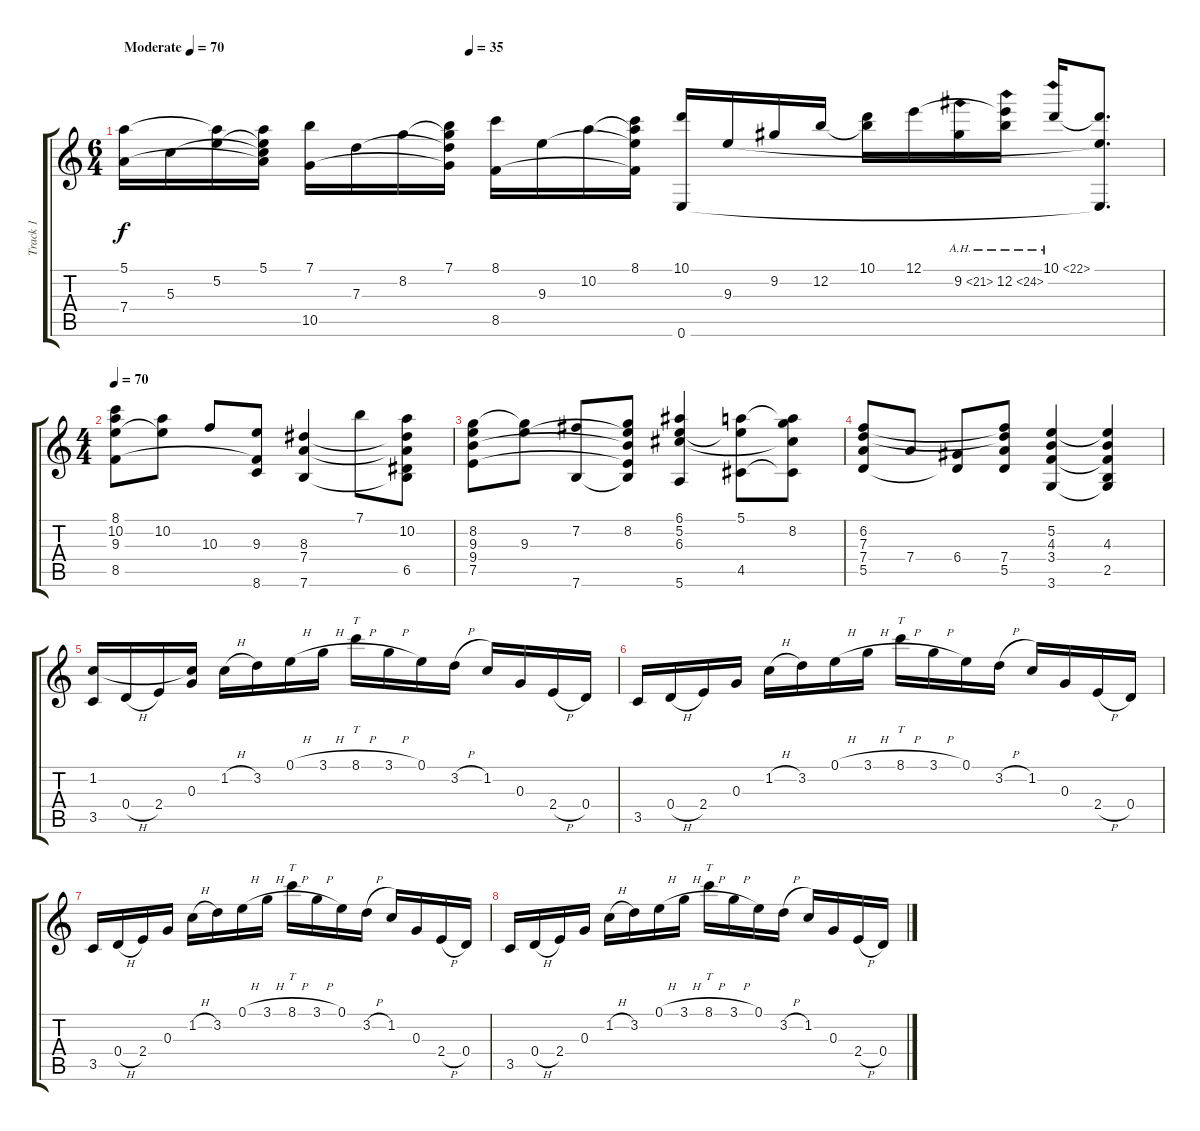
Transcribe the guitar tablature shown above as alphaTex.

\track ("Track 1" "Track 1") {instrument acousticguitarsteel}
\staff {score tabs}
\tuning (E4 B3 G3 D3 A2 E2) {hide}
\ts (6 4)
\tempo (70 "Moderate")
\tempo (35 0.3333333333333333)
\tempo (70 "Moderate")
\clef g2
\ks c
(5.1 7.4).16{dy f instrument acousticguitarsteel} 5.3.16 (5.1{t} 5.2).16 (5.1 5.2{t} 5.3{t} 7.4{t}).16 (7.1 10.5).16 7.3.16 8.2.16 (7.1 8.2{t} 7.3{t} 10.5{t}).16 (8.1 8.5).16 9.3.16 10.2.16 (8.1 10.2{t} 9.3{t} 8.5{t}).16 (10.1 0.6).16 9.3.16 9.2.16 12.2.16 (10.1 12.2{t}).16 12.1.16 9.2{ah 12}.16 (12.1{t} 12.2{ah 12}).16 10.1{ah 12}.16 (10.1{t} 9.3{t} 0.6{t}).8{d} |
\ts (4 4)
\tempo 70
(8.1 10.2 9.3 8.5).8 (10.2 9.3{t}).8 10.3.8 (9.3 8.5{t} 8.6).8 (8.3 7.4 7.6).4 7.1.8 (10.2 8.3{t} 7.4{t} 6.5 7.6{t}).8 |
(8.2 9.3 9.4 7.5).8 (8.2{t} 9.3).8 (7.2 7.6).8 (8.2 9.3{t} 9.4{t} 7.5{t} 7.6{t}).8 (6.1 5.2 6.3 5.6).4 (5.1 5.2{t} 4.5).8 (5.1{t} 8.2 6.3{t} 4.5{t}).8 |
(6.2 7.3 7.4 5.5).8 7.4.8 (6.4 5.5{t}).8 (6.2{t} 7.3{t} 7.4 5.5).8 (5.2 4.3 3.4 3.6).4 (5.2{t} 4.3 3.4{t} 2.5 3.6{t}).4 |
(1.2 3.5).16{volume 0} 0.4{h}.16 2.4.16 (1.2{t} 0.3).16 1.2{h}.16 3.2.16 0.1{h}.16 3.1{h}.16 8.1{h}.16{tt} 3.1{h}.16 0.1.16 3.2{h}.16 1.2.16 0.3.16 2.4{h}.16 0.4.16 |
3.5.16 0.4{h}.16 2.4.16 0.3.16 1.2{h}.16 3.2.16 0.1{h}.16 3.1{h}.16 8.1{h}.16{tt} 3.1{h}.16 0.1.16 3.2{h}.16 1.2.16 0.3.16 2.4{h}.16 0.4.16 |
3.5.16 0.4{h}.16 2.4.16 0.3.16 1.2{h}.16 3.2.16 0.1{h}.16 3.1{h}.16 8.1{h}.16{tt} 3.1{h}.16 0.1.16 3.2{h}.16 1.2.16 0.3.16 2.4{h}.16 0.4.16 |
3.5.16 0.4{h}.16 2.4.16 0.3.16 1.2{h}.16 3.2.16 0.1{h}.16 3.1{h}.16 8.1{h}.16{tt} 3.1{h}.16 0.1.16 3.2{h}.16 1.2.16 0.3.16 2.4{h}.16 0.4.16
